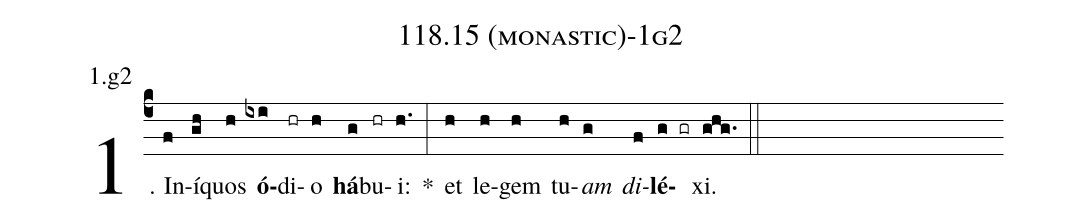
name: 118.15 (monastic)-1g2;
annotation: 1.g2;
%%
(c4)1. In(f)í(gh)quos(h) <b>ó</b>(ixi)di(hr)o(h) <b>há</b>(g)bu(hr)i:(h.) *(:) et(h) le(h)gem(h) tu(h)<i>am</i>(g) <i>di</i>(f)<b>lé</b>(g gr)xi.(ghg.) (::)
